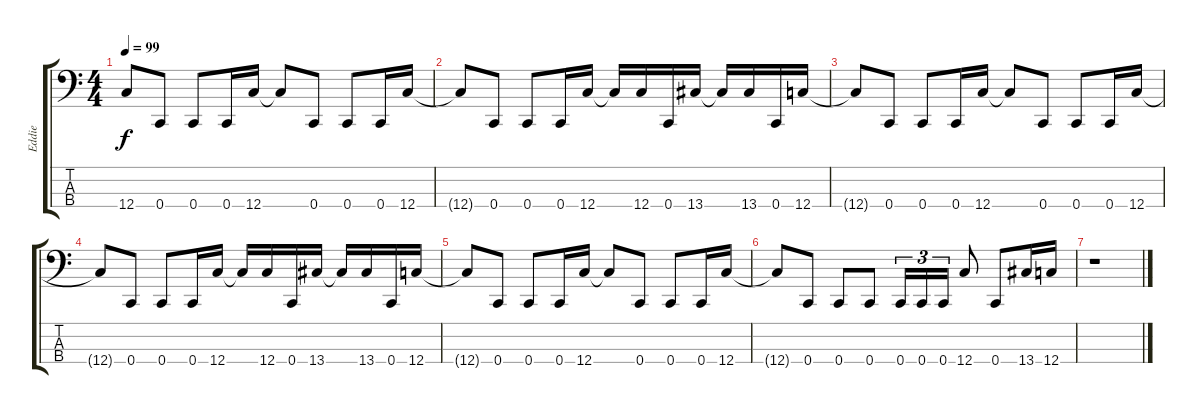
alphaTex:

\track ("Eddie" "Eddie") {instrument electricbasspick}
\staff {score tabs}
\tuning (F2 C2 G1 C1) {hide}
\ts (4 4)
\tempo 99
\clef f4
\ks c
12.4{t}.8{dy f} 0.4.8 0.4.8 0.4.16 12.4.16 12.4{t}.8 0.4.8 0.4.8 0.4.16 12.4.16 |
12.4{t}.8 0.4.8 0.4.8 0.4.16 12.4.16 12.4{t}.16 12.4.16 0.4.16 13.4.16 13.4{t}.16 13.4.16 0.4.16 12.4.16 |
12.4{t}.8 0.4.8 0.4.8 0.4.16 12.4.16 12.4{t}.8 0.4.8 0.4.8 0.4.16 12.4.16 |
12.4{t}.8 0.4.8 0.4.8 0.4.16 12.4.16 12.4{t}.16 12.4.16 0.4.16 13.4.16 13.4{t}.16 13.4.16 0.4.16 12.4.16 |
12.4{t}.8 0.4.8 0.4.8 0.4.16 12.4.16 12.4{t}.8 0.4.8 0.4.8 0.4.16 12.4.16 |
12.4{t}.8 0.4.8 0.4.8 0.4.8 0.4.16{tu (3 2)} 0.4.16{tu (3 2)} 0.4.16{tu (3 2)} 12.4.8 0.4.8 13.4.16 12.4.16 |
r.1
